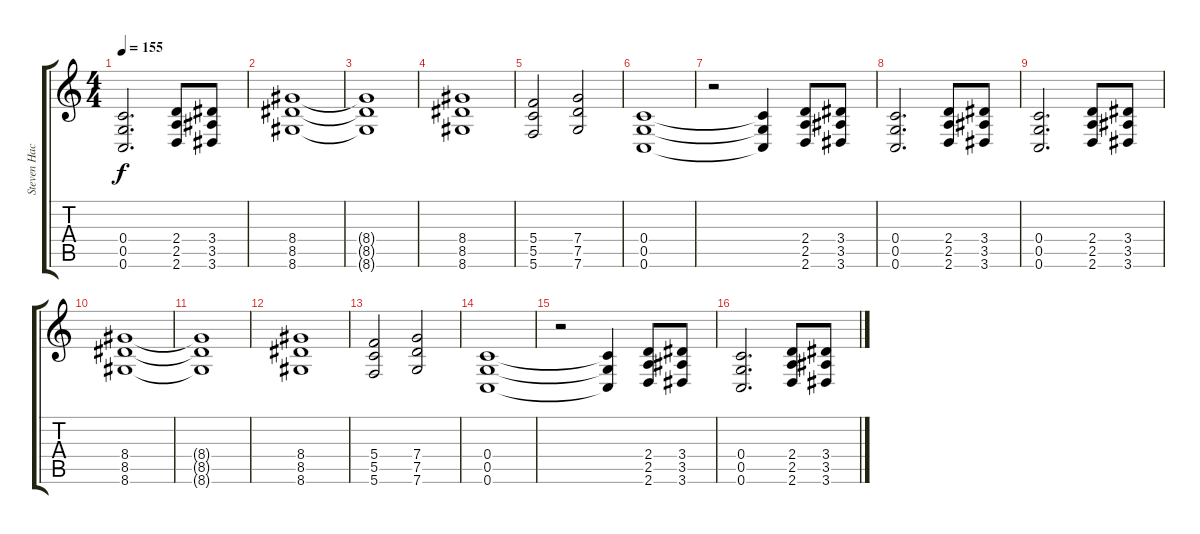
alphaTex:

\track ("Steven Hackney 1" "Steven Hac") {instrument distortionguitar bank 255}
\staff {score tabs}
\tuning (D4 A3 F3 C3 G2 C2) {hide}
\ts (4 4)
\tempo 155
\clef g2
\ks c
(0.4 0.5 0.6).2{d dy f} (2.4 2.5 2.6).8 (3.4 3.5 3.6).8 |
(8.4 8.5 8.6).1 |
(8.4{t} 8.5{t} 8.6{t}).1 |
(8.4 8.5 8.6).1 |
(5.4 5.5 5.6).2 (7.4 7.5 7.6).2 |
(0.4 0.5 0.6).1 |
r.2 (0.4{t} 0.5{t} 0.6{t}).4 (2.4 2.5 2.6).8 (3.4 3.5 3.6).8 |
(0.4 0.5 0.6).2{d} (2.4 2.5 2.6).8 (3.4 3.5 3.6).8 |
(0.4 0.5 0.6).2{d} (2.4 2.5 2.6).8 (3.4 3.5 3.6).8 |
(8.4 8.5 8.6).1 |
(8.4{t} 8.5{t} 8.6{t}).1 |
(8.4 8.5 8.6).1 |
(5.4 5.5 5.6).2 (7.4 7.5 7.6).2 |
(0.4 0.5 0.6).1 |
r.2 (0.4{t} 0.5{t} 0.6{t}).4 (2.4 2.5 2.6).8 (3.4 3.5 3.6).8 |
(0.4 0.5 0.6).2{d} (2.4 2.5 2.6).8 (3.4 3.5 3.6).8
